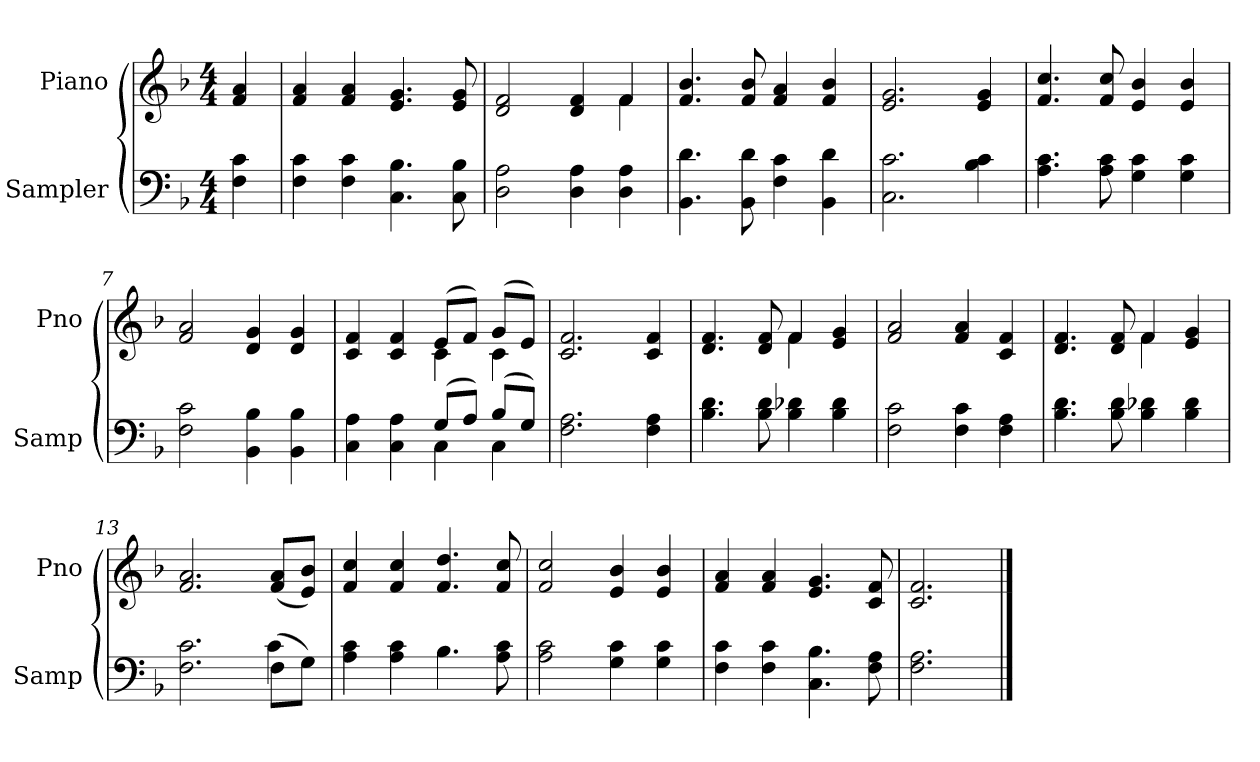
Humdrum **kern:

**kern	**kern
*part2	*part1
*staff2	*staff1
*I"Sampler	*I"Piano
*I'Samp	*I'Pno
*clefF4	*clefG2
*k[b-]	*k[b-]
*F:	*F:
*M4/4	*M4/4
=1	=1
4F\ 4c\	4f/ 4a/
=2	=2
4F\ 4c\	4f/ 4a/
4F\ 4c\	4f/ 4a/
4.C\ 4.B-\	4.e/ 4.g/
8C\ 8B-\	8e/ 8g/
=3	=3
*	*^
2D\ 2A\	2d/ 2f/	2.ryy
4D\ 4A\	4d/ 4f/	.
4D\ 4A\	4f/	4f
*	*v	*v
=4	=4
4.BB-\ 4.d\	4.f/ 4.b-/
8BB-\ 8d\	8f/ 8b-/
4F\ 4c\	4f/ 4a/
4BB-\ 4d\	4f/ 4b-/
=5	=5
2.C\ 2.c\	2.e/ 2.g/
4B-\ 4c\	4e/ 4g/
=6	=6
4.A\ 4.c\	4.f/ 4.cc/
8A\ 8c\	8f/ 8cc/
4G\ 4c\	4e/ 4b-/
4G\ 4c\	4e/ 4b-/
=7	=7
2F\ 2c\	2f/ 2a/
4BB-\ 4B-\	4d/ 4g/
4BB-\ 4B-\	4d/ 4g/
=8	=8
*^	*^
4C\ 4A\	2ryy	4c/ 4f/	2ryy
4C\ 4A\	.	4c/ 4f/	.
(8G/L	4C	(8e/L	4c
8A/J)	.	8f/J)	.
(8B-/L	4C	(8g/L	4c
8G/J)	.	8e/J)	.
*v	*v	*	*
*	*v	*v
=9	=9
2.F\ 2.A\	2.c/ 2.f/
4F\ 4A\	4c/ 4f/
=10	=10
*	*^
4.B-\ 4.d\	4.d/ 4.f/	2ryy
8B-\ 8d\	8d/ 8f/	.
4B-\ 4d-X\	4f/	4f
4B-\ 4d-\	4e/ 4g/	4ryy
*	*v	*v
=11	=11
2F\ 2c\	2f/ 2a/
4F\ 4c\	4f/ 4a/
4F\ 4A\	4c/ 4f/
=12	=12
*	*^
4.B-\ 4.d\	4.d/ 4.f/	2ryy
8B-\ 8d\	8d/ 8f/	.
4B-\ 4d-X\	4f/	4f
4B-\ 4d-\	4e/ 4g/	4ryy
*	*v	*v
=13	=13
*^	*
2.F\ 2.c\	2.ryy	2.f/ 2.a/
(8F\L	4c	(8f/ 8a/L
8G\J)	.	8e/ 8b-/J)
*v	*v	*
=14	=14
4A\ 4c\	4f/ 4cc/
4A\ 4c\	4f/ 4cc/
4.B-\	4.f/ 4.dd/
8A\ 8c\	8f/ 8cc/
=15	=15
2A\ 2c\	2f/ 2cc/
4G\ 4c\	4e/ 4b-/
4G\ 4c\	4e/ 4b-/
=16	=16
4F\ 4c\	4f/ 4a/
4F\ 4c\	4f/ 4a/
4.C\ 4.B-\	4.e/ 4.g/
8F\ 8A\	8c/ 8f/
=17	=17
2.F\ 2.A\	2.c/ 2.f/
==	==
*-	*-
